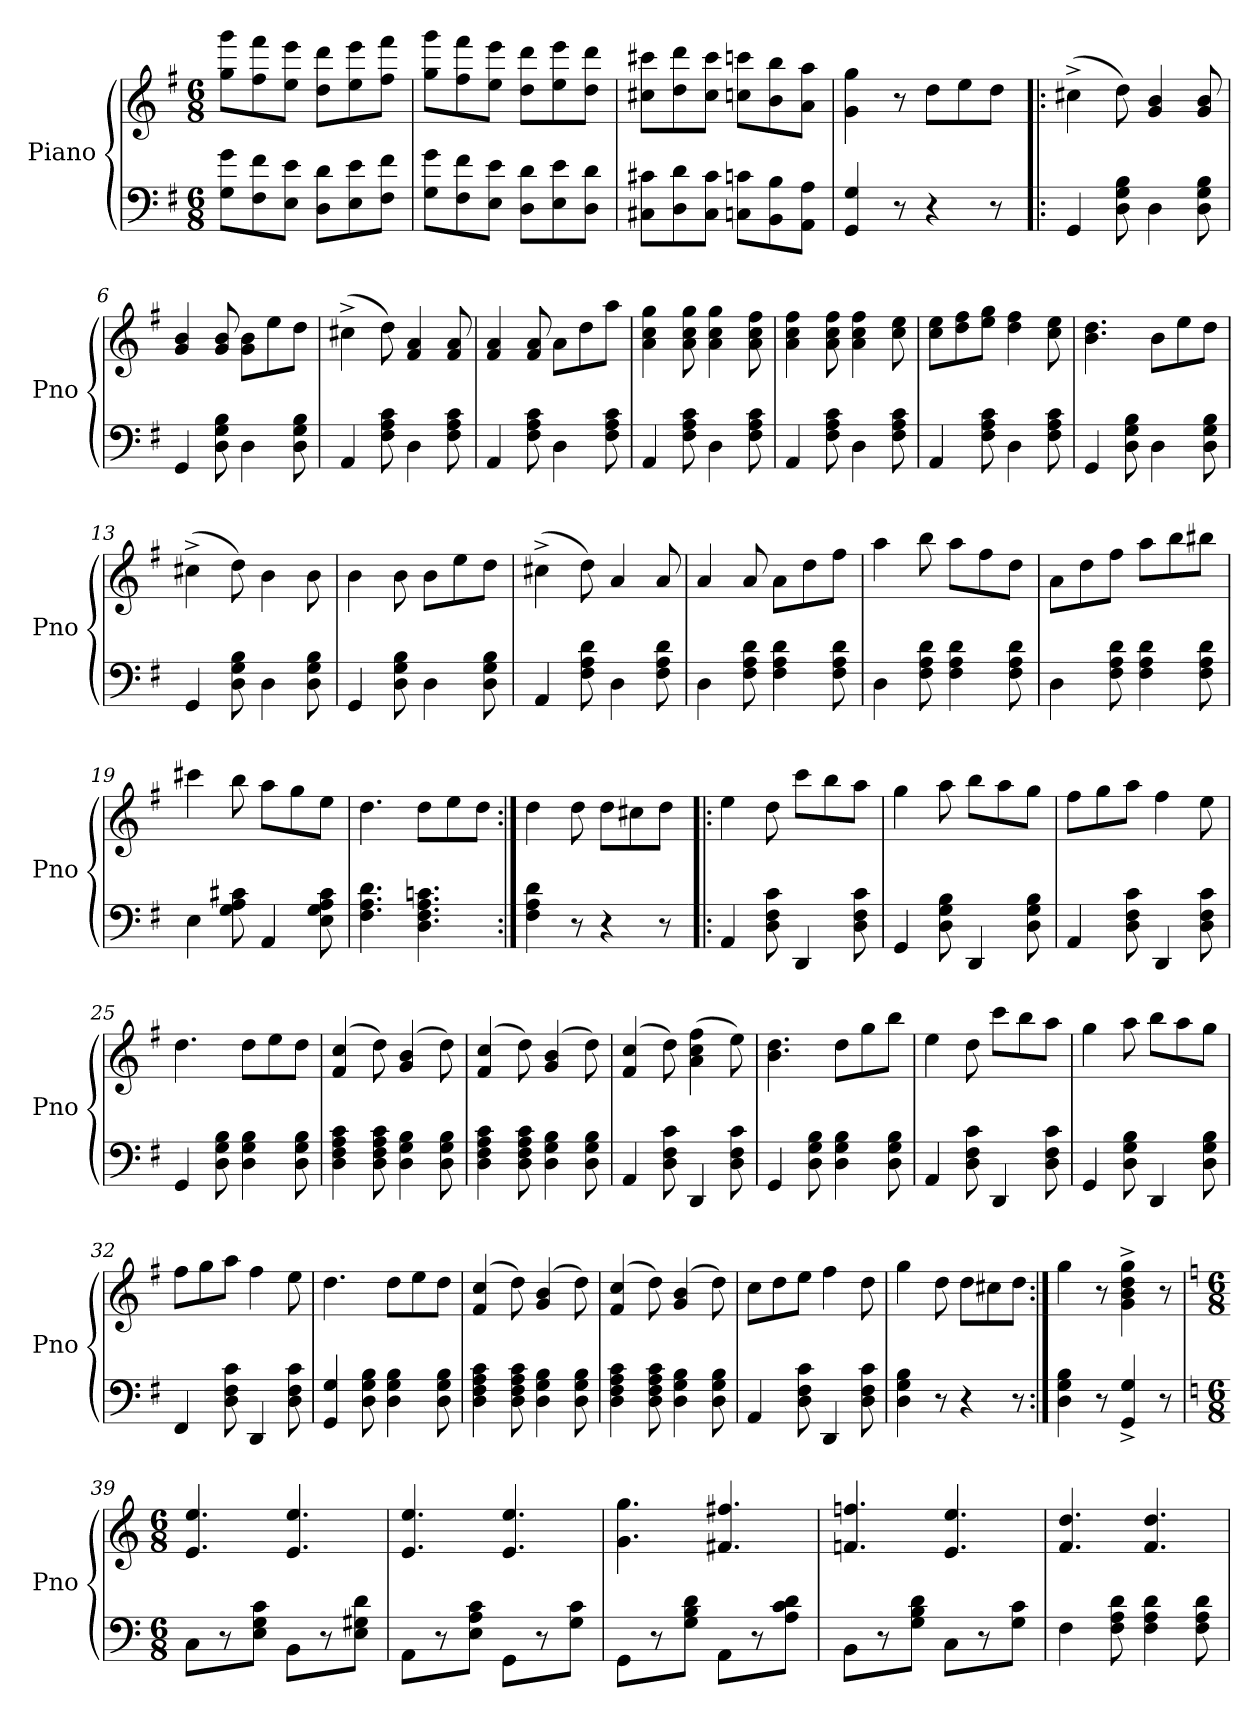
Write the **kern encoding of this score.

**kern	**kern
*part1	*part1
*staff2	*staff1
*I"Piano	*
*I'Pno	*
*clefF4	*clefG2
*k[f#]	*k[f#]
*G:	*G:
*M6/8	*M6/8
*MM180	*MM180
=1	=1
8G\ 8g\L	8gg\ 8ggg\L
8F#\ 8f#\	8ff#\ 8fff#\
8E\ 8e\J	8ee\ 8eee\J
8D\ 8d\L	8dd\ 8ddd\L
8E\ 8e\	8ee\ 8eee\
8F#\ 8f#\J	8ff#\ 8fff#\J
=2	=2
8G\ 8g\L	8gg\ 8ggg\L
8F#\ 8f#\	8ff#\ 8fff#\
8E\ 8e\J	8ee\ 8eee\J
8D\ 8d\L	8dd\ 8ddd\L
8E\ 8e\	8ee\ 8eee\
8D\ 8d\J	8dd\ 8ddd\J
=3	=3
8C#X\ 8c#X\L	8cc#X\ 8ccc#X\L
8D\ 8d\	8dd\ 8ddd\
8C#\ 8c#\J	8cc#\ 8ccc#\J
8Cn\ 8cn\L	8ccn\ 8cccn\L
8BB\ 8B\	8b\ 8bb\
8AA\ 8A\J	8a\ 8aa\J
=4	=4
4GG/ 4G/	4g\ 4gg\
8r	8r
4r	8dd\L
.	8ee\
8r	8dd\J
=5!|:	=5!|:
4GG/	(4cc#X^\
8D\ 8G\ 8B\	8dd\)
4D\	4g/ 4b/
8D\ 8G\ 8B\	8g/ 8b/
=6	=6
4GG/	4g/ 4b/
8D\ 8G\ 8B\	8g/ 8b/
4D\	8g\ 8b\L
.	8ee\
8D\ 8G\ 8B\	8dd\J
=7	=7
4AA/	(4cc#X^\
8F#\ 8A\ 8c\	8dd\)
4D\	4f#/ 4a/
8F#\ 8A\ 8c\	8f#/ 8a/
=8	=8
4AA/	4f#/ 4a/
8F#\ 8A\ 8c\	8f#/ 8a/
4D\	8a\L
.	8dd\
8F#\ 8A\ 8c\	8aa\J
=9	=9
4AA/	4a\ 4cc\ 4gg\
8F#\ 8A\ 8c\	8a\ 8cc\ 8gg\
4D\	4a\ 4cc\ 4gg\
8F#\ 8A\ 8c\	8a\ 8cc\ 8ff#\
=10	=10
4AA/	4a\ 4cc\ 4ff#\
8F#\ 8A\ 8c\	8a\ 8cc\ 8ff#\
4D\	4a\ 4cc\ 4ff#\
8F#\ 8A\ 8c\	8cc\ 8ee\
=11	=11
4AA/	8cc\ 8ee\L
.	8dd\ 8ff#\
8F#\ 8A\ 8c\	8ee\ 8gg\J
4D\	4dd\ 4ff#\
8F#\ 8A\ 8c\	8cc\ 8ee\
=12	=12
4GG/	4.b\ 4.dd\
8D\ 8G\ 8B\	.
4D\	8b\L
.	8ee\
8D\ 8G\ 8B\	8dd\J
=13	=13
4GG/	(4cc#X^\
8D\ 8G\ 8B\	8dd\)
4D\	4b\
8D\ 8G\ 8B\	8b\
=14	=14
4GG/	4b\
8D\ 8G\ 8B\	8b\
4D\	8b\L
.	8ee\
8D\ 8G\ 8B\	8dd\J
=15	=15
4AA/	(4cc#X^\
8F#\ 8A\ 8d\	8dd\)
4D\	4a/
8F#\ 8A\ 8d\	8a/
=16	=16
4D\	4a/
8F#\ 8A\ 8d\	8a/
4F#\ 4A\ 4d\	8a\L
.	8dd\
8F#\ 8A\ 8d\	8ff#\J
=17	=17
4D\	4aa\
8F#\ 8A\ 8d\	8bb\
4F#\ 4A\ 4d\	8aa\L
.	8ff#\
8F#\ 8A\ 8d\	8dd\J
=18	=18
4D\	8a\L
.	8dd\
8F#\ 8A\ 8d\	8ff#\J
4F#\ 4A\ 4d\	8aa\L
.	8bb\
8F#\ 8A\ 8d\	8bb#X\J
=19	=19
4E\	4ccc#X\
8G\ 8A\ 8c#X\	8bb\
4AA/	8aa\L
.	8gg\
8E\ 8G\ 8A\ 8c#\	8ee\J
=20	=20
4.F#\ 4.A\ 4.d\	4.dd\
4.D\ 4.F#\ 4.A\ 4.cn\	8dd\L
.	8ee\
.	8dd\J
=21:|!	=21:|!
4F#\ 4A\ 4d\	4dd\
8r	8dd\
4r	8dd\L
.	8cc#X\
8r	8dd\J
=22!|:	=22!|:
4AA/	4ee\
8D\ 8F#\ 8c\	8dd\
4DD/	8ccc\L
.	8bb\
8D\ 8F#\ 8c\	8aa\J
=23	=23
4GG/	4gg\
8D\ 8G\ 8B\	8aa\
4DD/	8bb\L
.	8aa\
8D\ 8G\ 8B\	8gg\J
=24	=24
4AA/	8ff#\L
.	8gg\
8D\ 8F#\ 8c\	8aa\J
4DD/	4ff#\
8D\ 8F#\ 8c\	8ee\
=25	=25
4GG/	4.dd\
8D\ 8G\ 8B\	.
4D\ 4G\ 4B\	8dd\L
.	8ee\
8D\ 8G\ 8B\	8dd\J
=26	=26
4D\ 4F#\ 4A\ 4c\	(4f#/ 4cc/
8D\ 8F#\ 8A\ 8c\	8dd\)
4D\ 4G\ 4B\	(4g/ 4b/
8D\ 8G\ 8B\	8dd\)
=27	=27
4D\ 4F#\ 4A\ 4c\	(4f#/ 4cc/
8D\ 8F#\ 8A\ 8c\	8dd\)
4D\ 4G\ 4B\	(4g/ 4b/
8D\ 8G\ 8B\	8dd\)
=28	=28
4AA/	(4f#/ 4cc/
8D\ 8F#\ 8c\	8dd\)
4DD/	(4a\ 4cc\ 4ff#\
8D\ 8F#\ 8c\	8ee\)
=29	=29
4GG/	4.b\ 4.dd\
8D\ 8G\ 8B\	.
4D\ 4G\ 4B\	8dd\L
.	8gg\
8D\ 8G\ 8B\	8bb\J
=30	=30
4AA/	4ee\
8D\ 8F#\ 8c\	8dd\
4DD/	8ccc\L
.	8bb\
8D\ 8F#\ 8c\	8aa\J
=31	=31
4GG/	4gg\
8D\ 8G\ 8B\	8aa\
4DD/	8bb\L
.	8aa\
8D\ 8G\ 8B\	8gg\J
=32	=32
4FF#/	8ff#\L
.	8gg\
8D\ 8F#\ 8c\	8aa\J
4DD/	4ff#\
8D\ 8F#\ 8c\	8ee\
=33	=33
4GG/ 4G/	4.dd\
8D\ 8G\ 8B\	.
4D\ 4G\ 4B\	8dd\L
.	8ee\
8D\ 8G\ 8B\	8dd\J
=34	=34
4D\ 4F#\ 4A\ 4c\	(4f#/ 4cc/
8D\ 8F#\ 8A\ 8c\	8dd\)
4D\ 4G\ 4B\	(4g/ 4b/
8D\ 8G\ 8B\	8dd\)
=35	=35
4D\ 4F#\ 4A\ 4c\	(4f#/ 4cc/
8D\ 8F#\ 8A\ 8c\	8dd\)
4D\ 4G\ 4B\	(4g/ 4b/
8D\ 8G\ 8B\	8dd\)
=36	=36
4AA/	8cc\L
.	8dd\
8D\ 8F#\ 8c\	8ee\J
4DD/	4ff#\
8D\ 8F#\ 8c\	8dd\
=37	=37
4D\ 4G\ 4B\	4gg\
8r	8dd\
4r	8dd\L
.	8cc#X\
8r	8dd\J
=38:|!	=38:|!
4D\ 4G\ 4B\	4gg\
8r	8r
4GG^/ 4G^/	4g^\ 4b^\ 4dd^\ 4gg^\
8r	8r
=39	=39
*k[]	*k[]
*M6/8	*M6/8
8C\L	4.e/ 4.ee/
8r	.
8E\ 8G\ 8c\J	.
8BB\L	4.e/ 4.ee/
8r	.
8E\ 8G#X\ 8d\J	.
=40	=40
8AA\L	4.e/ 4.ee/
8r	.
8E\ 8A\ 8c\J	.
8GG\L	4.e/ 4.ee/
8r	.
8G\ 8c\J	.
=41	=41
8GG\L	4.g\ 4.gg\
8r	.
8G\ 8B\ 8d\J	.
8AA\L	4.f#X/ 4.ff#X/
8r	.
8A\ 8c\ 8d\J	.
=42	=42
8BB\L	4.fn/ 4.ffn/
8r	.
8G\ 8B\ 8d\J	.
8C\L	4.e/ 4.ee/
8r	.
8G\ 8c\J	.
=43	=43
4F\	4.f/ 4.dd/
8F\ 8A\ 8d\	.
4F\ 4A\ 4d\	4.f/ 4.dd/
8F\ 8A\ 8d\	.
=	=
*-	*-
